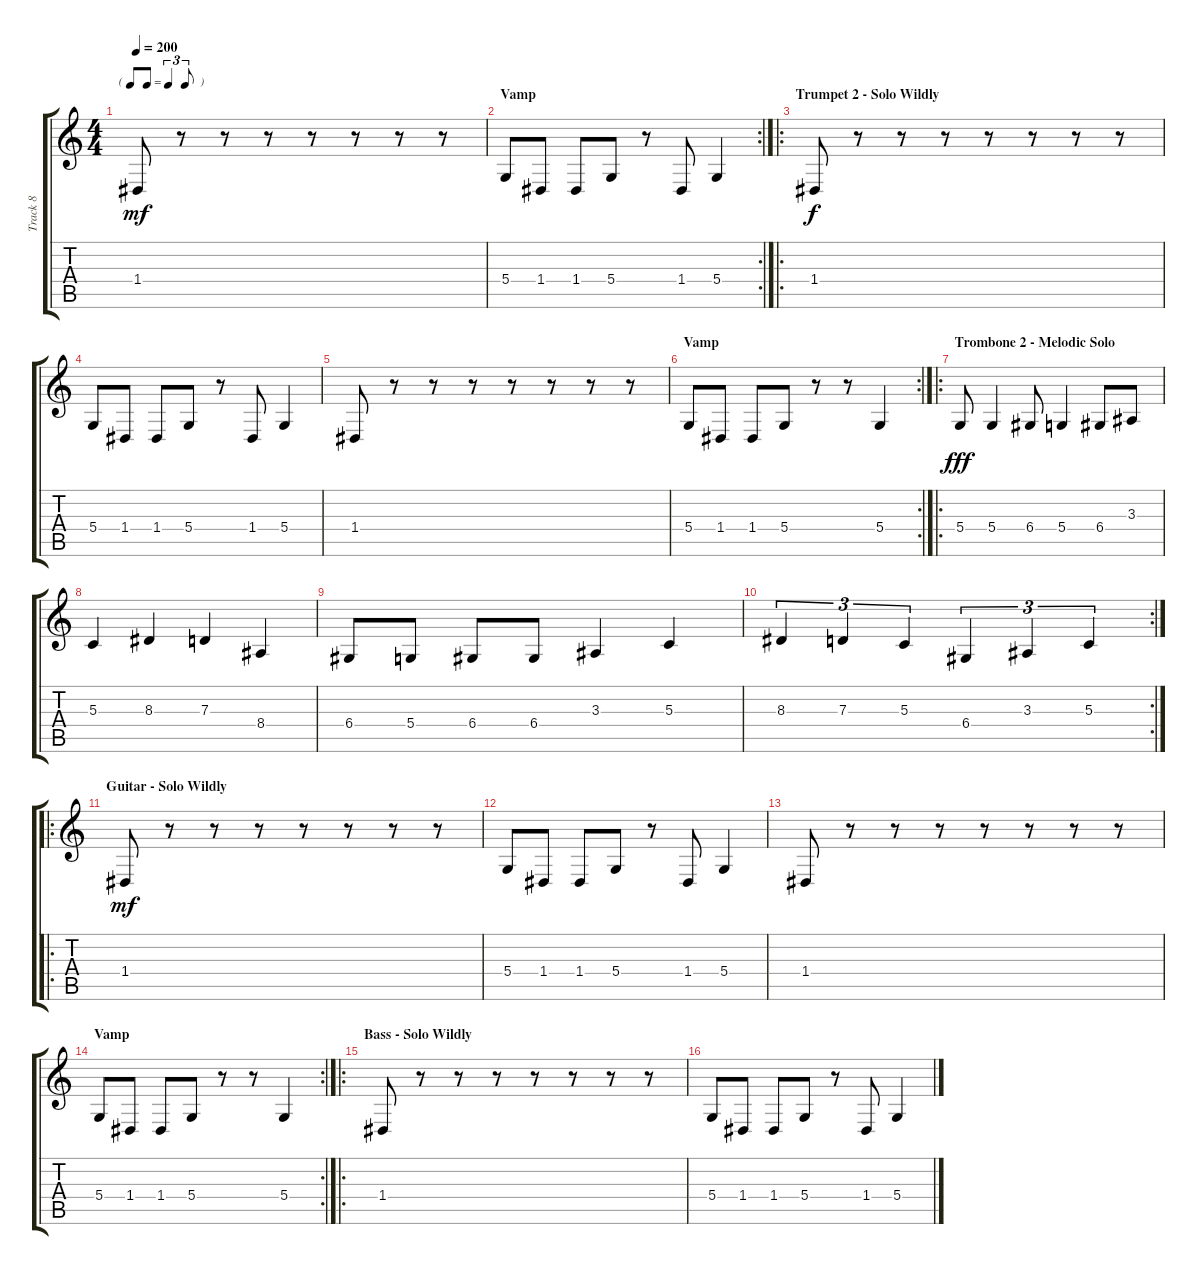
\track ("Track 8" "Track 8") {instrument trombone}
\staff {score tabs}
\tuning (E4 B3 G3 D3 A2 E2) {hide}
\ts (4 4)
\tf triplet8th
\tempo 200
\clef g2
\ks c
1.4.8{dy mf} r.8 r.8 r.8 r.8 r.8 r.8 r.8 |
\rc 2
\section ("" "Vamp")
5.4.8 1.4.8 1.4.8 5.4.8 r.8 1.4.8 5.4.4 |
\ro
\section ("" "Trumpet 2 - Solo Wildly")
1.4.8{dy f} r.8 r.8 r.8 r.8 r.8 r.8 r.8 |
5.4.8 1.4.8 1.4.8 5.4.8 r.8 1.4.8 5.4.4 |
1.4.8 r.8 r.8 r.8 r.8 r.8 r.8 r.8 |
\rc 2
\section ("" "Vamp")
5.4.8 1.4.8 1.4.8 5.4.8 r.8 r.8 5.4.4 |
\ro
\section ("" "Trombone 2 - Melodic Solo")
5.4.8{dy fff} 5.4.4 6.4.8 5.4.4 6.4.8 3.3.8 |
5.3.4 8.3.4 7.3.4 8.4.4 |
6.4.8 5.4.8 6.4.8 6.4.8 3.3.4 5.3.4 |
\rc 2
8.3.4{tu (3 2)} 7.3.4{tu (3 2)} 5.3.4{tu (3 2)} 6.4.4{tu (3 2)} 3.3.4{tu (3 2)} 5.3.4{tu (3 2)} |
\ro
\section ("" "Guitar - Solo Wildly")
1.4.8{dy mf} r.8 r.8 r.8 r.8 r.8 r.8 r.8 |
5.4.8 1.4.8 1.4.8 5.4.8 r.8 1.4.8 5.4.4 |
1.4.8 r.8 r.8 r.8 r.8 r.8 r.8 r.8 |
\rc 2
\section ("" "Vamp")
5.4.8 1.4.8 1.4.8 5.4.8 r.8 r.8 5.4.4 |
\ro
\section ("" "Bass - Solo Wildly")
1.4.8 r.8 r.8 r.8 r.8 r.8 r.8 r.8 |
5.4.8 1.4.8 1.4.8 5.4.8 r.8 1.4.8 5.4.4
